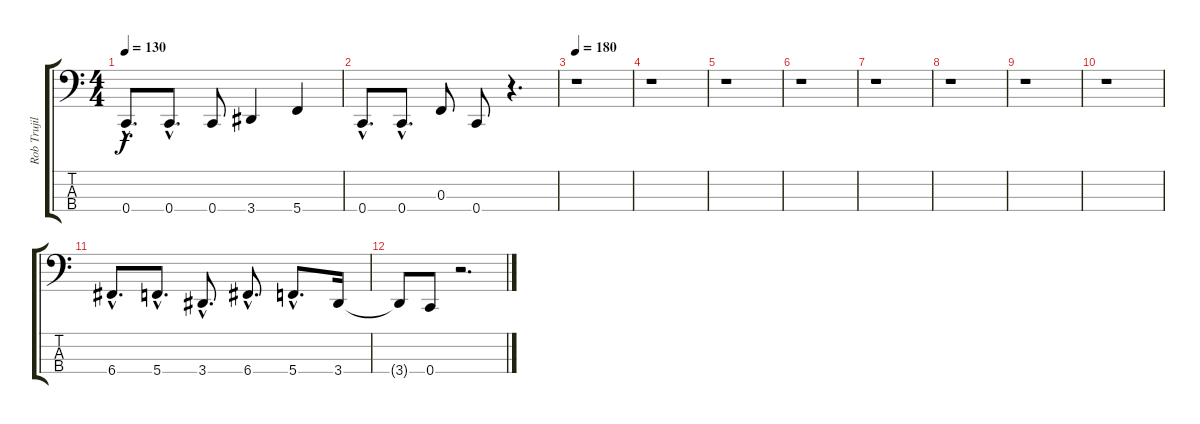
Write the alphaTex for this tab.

\track ("Rob Trujillo" "Rob Trujil") {instrument electricbassfinger}
\staff {score tabs}
\tuning (Eb2 Bb1 F1 C1) {hide}
\ts (4 4)
\tempo 130
\clef f4
\ks c
0.4{hac}.8{d dy f} 0.4{hac}.8{d} 0.4.8 3.4.4 5.4.4 |
0.4{hac}.8{d} 0.4{hac}.8{d} 0.3.8 0.4.8 r.4{d} |
\tempo 180
r.1 |
r.1 |
r.1 |
r.1 |
r.1 |
r.1 |
r.1 |
r.1 |
6.4{hac}.8{d} 5.4{hac}.8{d} 3.4{hac}.8{d} 6.4{hac}.8{d} 5.4{hac}.8{d} 3.4.16 |
3.4{t}.8 0.4.8 r.2{d}
